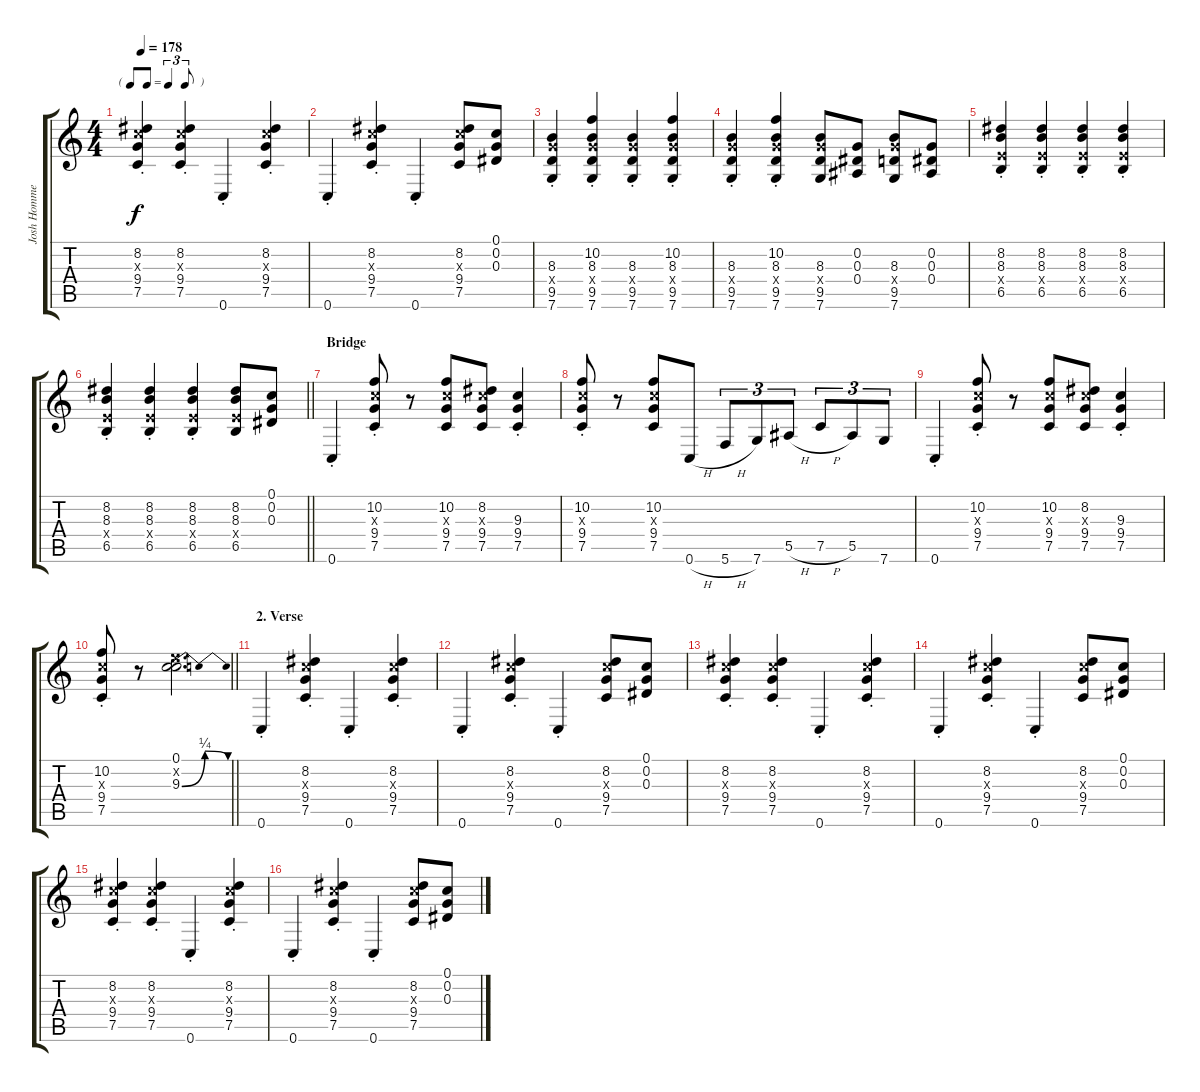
\track ("Josh Homme" "Josh Homme") {instrument overdrivenguitar}
\staff {score tabs}
\tuning (C4 G3 Eb3 Bb2 F2 C2) {hide}
\ts (4 4)
\tf triplet8th
\tempo 178
\clef g2
\ks c
(8.2{st} 9.3{x} 9.4{st} 7.5{st}).4{dy f} (8.2{st} 9.3{x} 9.4{st} 7.5{st}).4 0.6{st}.4 (8.2{st} 9.3{x} 9.4{st} 7.5{st}).4 |
0.6{st}.4 (8.2{st} 9.3{x} 9.4{st} 7.5{st}).4 0.6{st}.4 (8.2 9.3{x} 9.4 7.5).8 (0.1 0.2 0.3).8 |
(8.3{st} 9.4{x} 9.5{st} 7.6{st}).4 (10.2{st} 8.3{st} 9.4{x} 9.5{st} 7.6{st}).4 (8.3{st} 9.4{x} 9.5{st} 7.6{st}).4 (10.2{st} 8.3{st} 9.4{x} 9.5{st} 7.6{st}).4 |
(8.3{st} 9.4{x} 9.5{st} 7.6{st}).4 (10.2{st} 8.3{st} 9.4{x} 9.5{st} 7.6{st}).4 (8.3 9.4{x} 9.5 7.6).8 (0.2 0.3 0.4).8 (8.3 9.4{x} 9.5 7.6).8 (0.2 0.3 0.4).8 |
(8.2{st} 8.3{st} 6.4{x} 6.5{st}).4 (8.2{st} 8.3{st} 6.4{x} 6.5{st}).4 (8.2{st} 8.3{st} 6.4{x} 6.5{st}).4 (8.2{st} 8.3{st} 6.4{x} 6.5{st}).4 |
\barLineRight lightlight
(8.2{st} 8.3{st} 6.4{x} 6.5{st}).4 (8.2{st} 8.3{st} 6.4{x} 6.5{st}).4 (8.2{st} 8.3{st} 6.4{x} 6.5{st}).4 (8.2 8.3 6.4{x} 6.5).8 (0.1 0.2 0.3).8 |
\section ("" "Bridge")
0.6{st}.4 (10.2{st} 9.3{x} 9.4{st} 7.5{st}).8 r.8 (10.2 9.3{x} 9.4 7.5).8 (8.2 9.3{x} 9.4 7.5).8 (9.3{st} 9.4{st} 7.5{st}).4 |
(10.2{st} 9.3{x} 9.4{st} 7.5{st}).8 r.8 (10.2 9.3{x} 9.4 7.5).8 0.6{h}.8 5.6{h}.8{tu (3 2)} 7.6.8{tu (3 2)} 5.5{h}.8{tu (3 2)} 7.5{h}.8{tu (3 2)} 5.5.8{tu (3 2)} 7.6.8{tu (3 2)} |
0.6{st}.4 (10.2{st} 9.3{x} 9.4{st} 7.5{st}).8 r.8 (10.2 9.3{x} 9.4 7.5).8 (8.2 9.3{x} 9.4 7.5).8 (9.3{st} 9.4{st} 7.5{st}).4 |
\barLineRight lightlight
(10.2{st} 9.3{x} 9.4{st} 7.5{st}).8 r.8 (0.1 9.2{x} 9.3{be (bendrelease 0 0 25 1 50 1 60 0)}).2{d} |
\section ("" "2. Verse")
0.6{st}.4 (8.2{st} 9.3{x} 9.4{st} 7.5{st}).4 0.6{st}.4 (8.2{st} 9.3{x} 9.4{st} 7.5{st}).4 |
0.6{st}.4 (8.2{st} 9.3{x} 9.4{st} 7.5{st}).4 0.6{st}.4 (8.2 9.3{x} 9.4 7.5).8 (0.1 0.2 0.3).8 |
(8.2{st} 9.3{x} 9.4{st} 7.5{st}).4 (8.2{st} 9.3{x} 9.4{st} 7.5{st}).4 0.6{st}.4 (8.2{st} 9.3{x} 9.4{st} 7.5{st}).4 |
0.6{st}.4 (8.2{st} 9.3{x} 9.4{st} 7.5{st}).4 0.6{st}.4 (8.2 9.3{x} 9.4 7.5).8 (0.1 0.2 0.3).8 |
(8.2{st} 9.3{x} 9.4{st} 7.5{st}).4 (8.2{st} 9.3{x} 9.4{st} 7.5{st}).4 0.6{st}.4 (8.2{st} 9.3{x} 9.4{st} 7.5{st}).4 |
0.6{st}.4 (8.2{st} 9.3{x} 9.4{st} 7.5{st}).4 0.6{st}.4 (8.2 9.3{x} 9.4 7.5).8 (0.1 0.2 0.3).8
